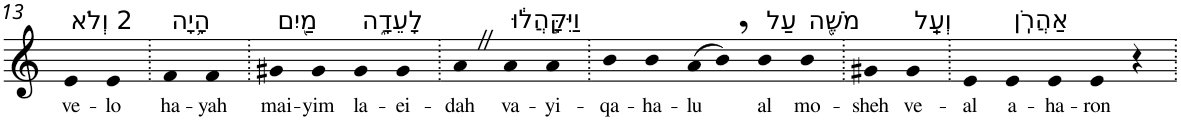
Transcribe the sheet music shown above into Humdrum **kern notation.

**kern	**text
*part1	*part1
*staff1	*staff1
*I"Piano	*
*I'Pno	*
!!LO:PB:g=z
*clefG2	*
*k[]	*
=13	=13
!LO:TX:a:t=2 וְלֹא	!
!	!LO:LY:b
4e	ve-
!	!LO:LY:b
4e	-lo
=14.	=14.
!LO:TX:a:t=הָ֥יָה	!
!	!LO:LY:b
4f	ha-
!	!LO:LY:b
4f	-yah
=15.	=15.
!LO:TX:a:t=מַ֖יִם	!
!	!LO:LY:b
4g#X	mai-
!	!LO:LY:b
4g#	-yim
!LO:TX:a:t=לָעֵדָ֑ה	!
!	!LO:LY:b
4g#	la-
!	!LO:LY:b
4g#	-ei-
=16.	=16.
!	!LO:LY:b
4aZ	-dah
!LO:TX:a:t=וַיִּקָּ֣הֲל֔וּ	!
!	!LO:LY:b
4a	va-
!	!LO:LY:b
4a	-yi-
=17.	=17.
!	!LO:LY:b
4b	-qa-
!	!LO:LY:b
4b	-ha-
!	!LO:LY:b
(>8a	-lu
8b,)	.
!LO:TX:a:t=עַל	!
!	!LO:LY:b
4b	al
!LO:TX:a:t=מֹשֶׁ֖ה	!
!	!LO:LY:b
4b	mo-
=18.	=18.
!	!LO:LY:b
4g#X	-sheh
!LO:TX:a:t=וְעַֽל	!
!	!LO:LY:b
4g#	ve-
=19.	=19.
!	!LO:LY:b
4e	-al
!LO:TX:a:t=אַהֲרֹֽן	!
!	!LO:LY:b
4e	a-
!	!LO:LY:b
4e	-ha-
!	!LO:LY:b
4e	-ron
4r	.
=.	=.
*-	*-
